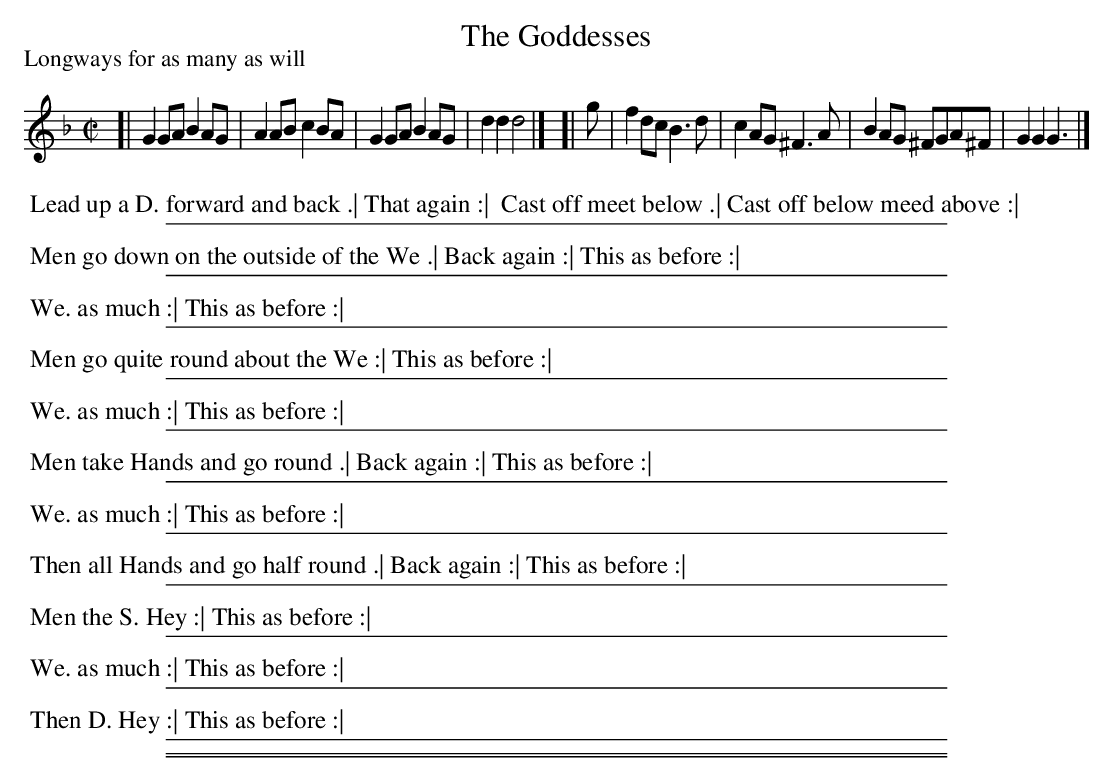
X:1
T: The Goddesses
P: Longways for as many as will
M: C|
L: 1/8
K: Gdor
[| G2GA B2AG | A2AB c2BA | G2GA B2AG | d2d2 d4 |]\
[| g | f2dc B3d | c2AG ^F3A | B2AG ^FGA^F | G2G2 G3 |]
